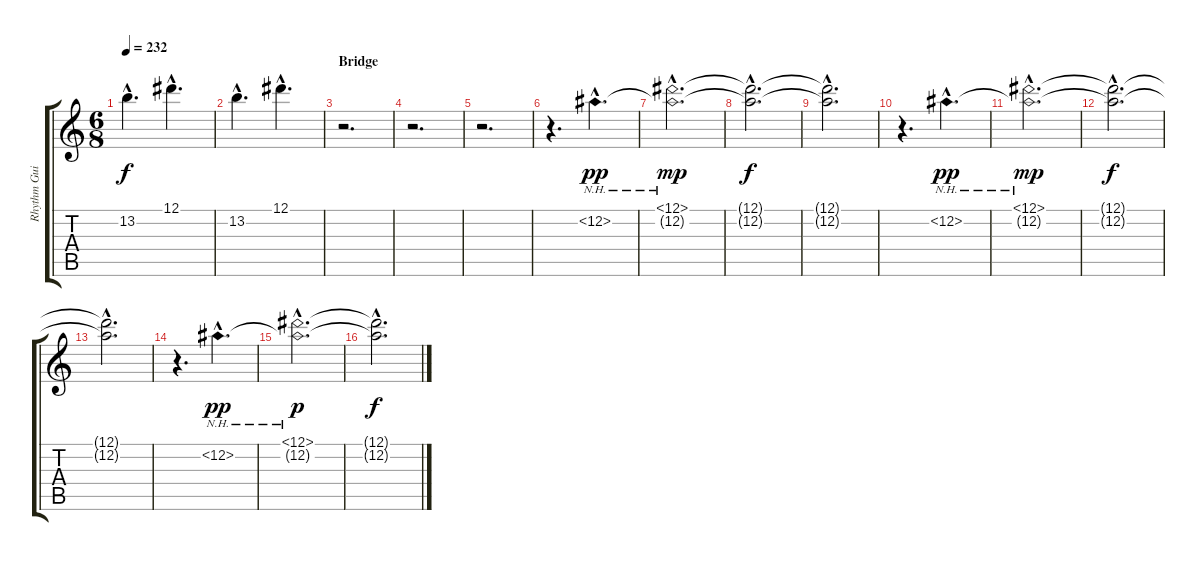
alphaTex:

\track ("Rhythm Guitar" "Rhythm Gui") {instrument overdrivenguitar}
\staff {score tabs}
\tuning (Eb4 Bb3 Gb3 Db3 Ab2 Eb2) {hide}
\ts (6 8)
\tempo 232
\clef g2
\ks c
13.2{hac}.4{d dy f} 12.1{hac}.4{d} |
13.2{hac}.4{d} 12.1{hac}.4{d} |
\section ("" "Bridge")
r.2{d} |
r.2{d} |
r.2{d} |
r.4{d} 12.2{nh hac}.4{d dy pp volume 12 instrument overdrivenguitar} |
(12.1{nh hac} 12.2{nh hac t}).2{d dy mp} |
(12.1{hac t} 12.2{hac t}).2{d dy f} |
(12.1{hac t} 12.2{hac t}).2{d} |
r.4{d} 12.2{nh hac}.4{d dy pp} |
(12.1{nh hac} 12.2{nh hac t}).2{d dy mp} |
(12.1{hac t} 12.2{hac t}).2{d dy f} |
(12.1{hac t} 12.2{hac t}).2{d} |
r.4{d} 12.2{nh hac}.4{d dy pp} |
(12.1{nh hac} 12.2{nh hac t}).2{d dy p} |
(12.1{hac t} 12.2{hac t}).2{d dy f}
